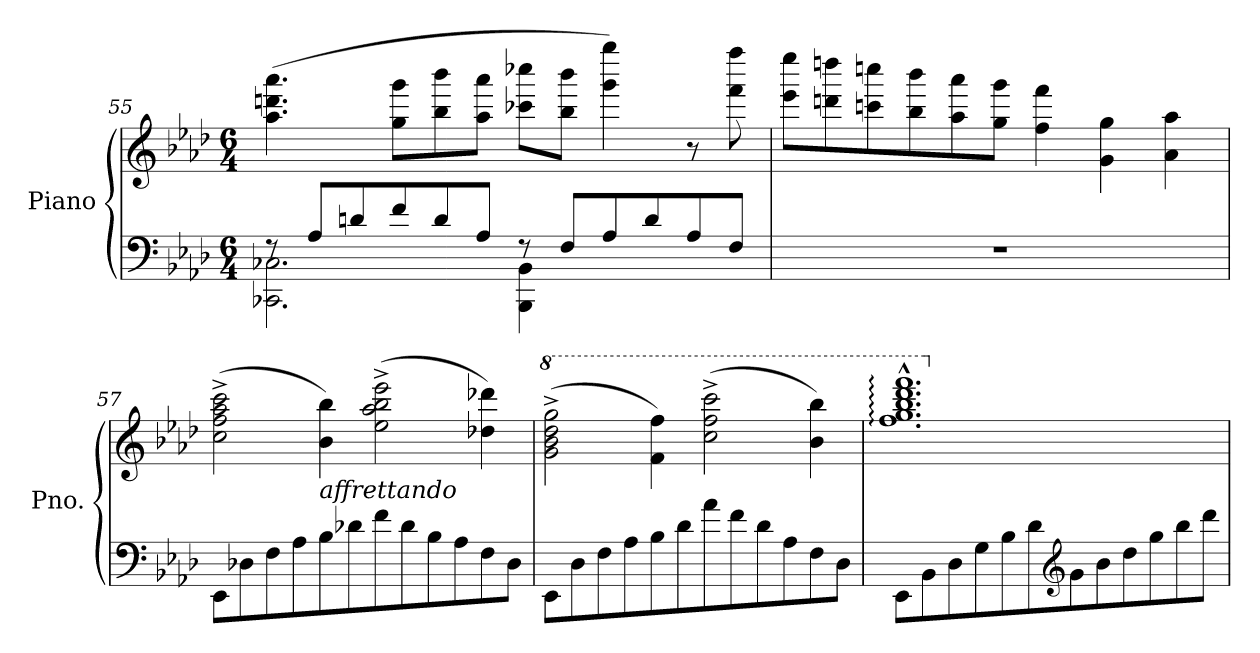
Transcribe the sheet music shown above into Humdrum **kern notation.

**kern	**kern
*part1	*part1
*staff2	*staff1
*I"Piano	*
*I'Pno.	*
*clefF4	*clefG2
*k[b-e-a-d-]	*k[b-e-a-d-]
*M6/4	*M6/4
=55	=55
*^	*
8rF	2.CC-X\ 2.C-X\	(>4.aa-\ 4.dddn\ 4.aaa-\
8A-/L	.	.
8dn/	.	.
8f/	.	8gg\ 8ggg\L
8d/	.	8bb-\ 8bbb-\
8A-/J	.	8aa-\ 8aaa-\J
8rF	4BBB-\ 4BB-\	8ccc-X\ 8cccc-X\L
8F/L	.	8bb-\ 8bbb-\J
8A-/	2ryy	4ggg\ 4gggg\)
8d/	.	.
8A-/	.	8r
8F/J	.	8fff\ 8ffff\
*v	*v	*
=56	=56
1.r	8eee-\ 8eeee-\L
.	8dddn\ 8ddddn\
.	8cccn\ 8ccccn\
.	8bb-\ 8bbb-\
.	8aa-\ 8aaa-\
.	8gg\ 8ggg\J
.	4ff\ 4fff\
.	4g\ 4gg\
.	4a-\ 4aa-\
!!LO:PB:g=z
=57	=57
8EE-\L	(>2cc\^ 2ff\^ 2aa-\^ 2ccc\^
8D-X\	.
8F\	.
8A-\	.
!	!LO:TX:b:i:t=affrettando
8B-\	4b-\ 4bb-\)
8d-X\	.
8f\	(>2ee-\^ 2aa-\^ 2bb-\^ 2eee-\^
8d-\	.
8B-\	.
8A-\	.
8F\	4dd-X\ 4ddd-X\)
8D-\J	.
=58	=58
*	*8va
8EE-\L	(>2gg\^ 2bb-\^ 2ddd-\^ 2ggg\^
8D-\	.
8F\	.
8A-\	.
8B-\	4ff\ 4fff\)
8d-\	.
8a-\	(>2ccc\^ 2fff\^ 2cccc\^
8f\	.
8d-\	.
8A-\	.
8F\	4bb-\ 4bbb-\)
8D-\J	.
=59	=59
8EE-\L	1.fff:^^ 1.ggg:^^ 1.bbb-:^^ 1.dddd-:^^ 1.ffff:^^
8BB-\	.
8D-\	.
8G\	.
8B-\	.
8d-\	.
*clefG2	*
8g\	.
8b-\	.
8dd-\	.
8gg\	.
8bb-\	.
8ddd-\J	.
*	*X8va
=	=
*-	*-
